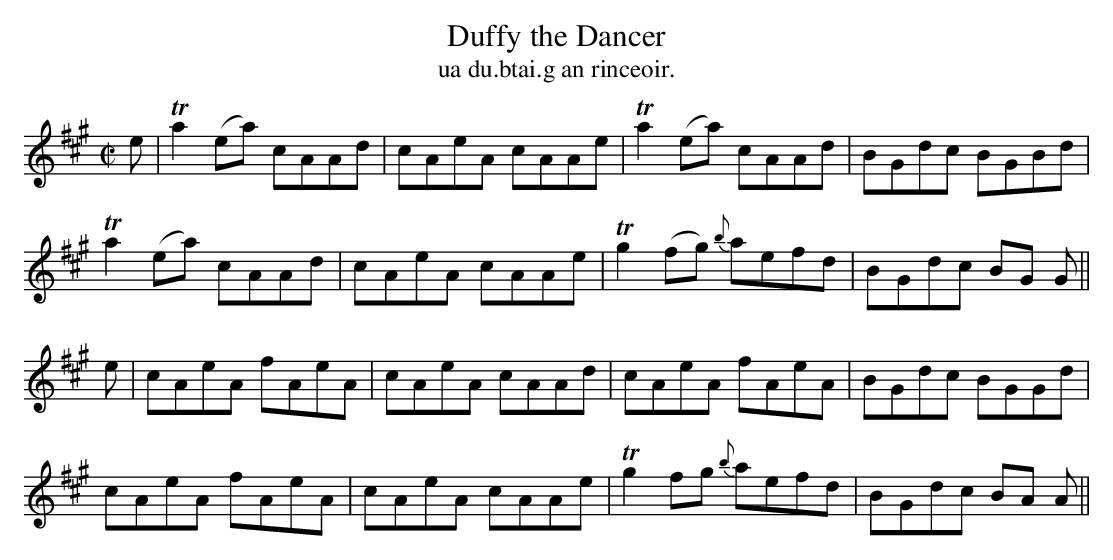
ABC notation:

X:1
T: Duffy the Dancer
T: ua du.btai.g an rinceoir.
M: C|
L: 1/8
K: A
e|Ta2 (ea) cAAd|cAeA cAAe|Ta2 (ea) cAAd|BGdc BGBd|
Ta2 (ea) cAAd|cAeA cAAe|Tg2 (fg) {b}aefd|BGdc BG G||
e|cAeA fAeA|cAeA cAAd|cAeA fAeA|BGdc BGGd|
cAeA fAeA|cAeA cAAe|Tg2 fg {b}aefd|BGdc BA A||
